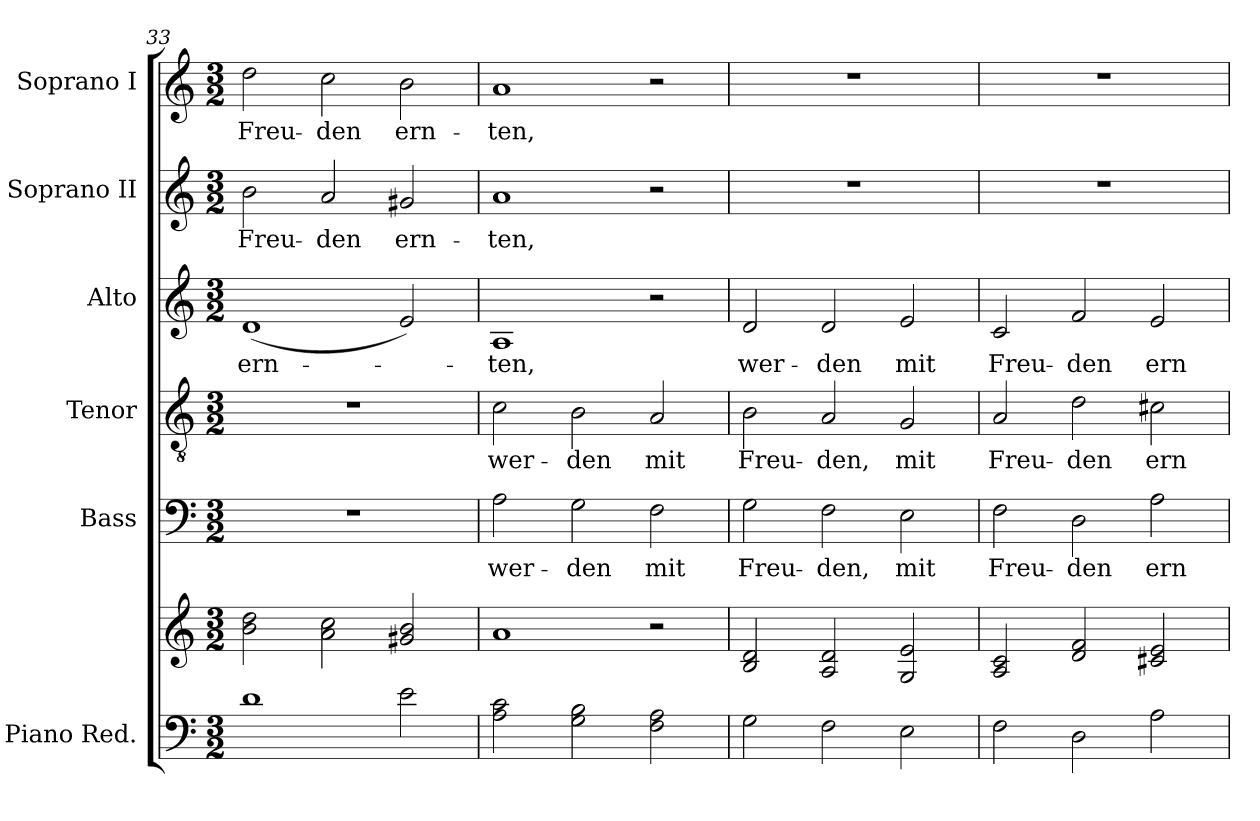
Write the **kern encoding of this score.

**kern	**kern	**kern	**text	**kern	**text	**kern	**text	**kern	**text	**kern	**text
*part6	*part6	*part5	*part5	*part4	*part4	*part3	*part3	*part2	*part2	*part1	*part1
*staff7	*staff6	*staff5	*staff5	*staff4	*staff4	*staff3	*staff3	*staff2	*staff2	*staff1	*staff1
*I"Piano Red.	*	*I"Bass	*	*I"Tenor	*	*I"Alto	*	*I"Soprano II	*	*I"Soprano I	*
*	*	*I'B	*	*I'T	*	*I'A	*	*I'S II	*	*I'S I	*
*clefF4	*clefG2	*clefF4	*	*clefGv2	*	*clefG2	*	*clefG2	*	*clefG2	*
*	*	*ITrd7c12	*	*ITrd7c12	*	*	*	*	*	*	*
*k[]	*k[]	*k[]	*	*k[]	*	*k[]	*	*k[]	*	*k[]	*
*C:	*C:	*C:	*	*C:	*	*C:	*	*C:	*	*C:	*
*M3/2	*M3/2	*M3/2	*	*M3/2	*	*M3/2	*	*M3/2	*	*M3/2	*
=33	=33	=33	=33	=33	=33	=33	=33	=33	=33	=33	=33
!	!	!LO:N:vis=1	!	!LO:N:vis=1	!	!	!	!	!	!	!
!	!	!	!	!	!	!	!LO:LY:b:color=#000000	!	!	!	!
!	!	!	!	!	!	!	!	!	!LO:LY:b:color=#000000	!	!
!	!	!	!	!	!	!	!	!	!	!	!LO:LY:b:color=#000000
1di	2bi\ 2ddi	1.r	.	1.r	.	(1di	ern-	2bi\	Freu-	2ddi\	Freu-
!	!	!	!	!	!	!	!	!	!LO:LY:b:color=#000000	!	!
!	!	!	!	!	!	!	!	!	!	!	!LO:LY:b:color=#000000
.	2ai\ 2cci	.	.	.	.	.	.	2ai/	-den	2cci\	-den
!	!	!	!	!	!	!	!	!	!LO:LY:b:color=#000000	!	!
!	!	!	!	!	!	!	!	!	!	!	!LO:LY:b:color=#000000
2ei\	2g#Xi/ 2bi	.	.	.	.	2ei/)	.	2g#Xi/	ern-	2bi\	ern-
=34	=34	=34	=34	=34	=34	=34	=34	=34	=34	=34	=34
!	!	!	!LO:LY:b:color=#000000	!	!	!	!	!	!	!	!
!	!	!	!	!	!LO:LY:b:color=#000000	!	!	!	!	!	!
!	!	!	!	!	!	!	!LO:LY:b:color=#000000	!	!	!	!
!	!	!	!	!	!	!	!	!	!LO:LY:b:color=#000000	!	!
!	!	!	!	!	!	!	!	!	!	!	!LO:LY:b:color=#000000
2Ai\ 2ci	1ai	2AAi\	wer-	2Ci\	wer-	1Ai	-ten,	1ai	-ten,	1ai	-ten,
!	!	!	!LO:LY:b:color=#000000	!	!	!	!	!	!	!	!
!	!	!	!	!	!LO:LY:b:color=#000000	!	!	!	!	!	!
2Gi\ 2Bi	.	2GGi\	-den	2BBi\	-den	.	.	.	.	.	.
!	!	!	!LO:LY:b:color=#000000	!	!	!	!	!	!	!	!
!	!	!	!	!	!LO:LY:b:color=#000000	!	!	!	!	!	!
2Fi\ 2Ai	2r	2FFi\	mit	2AAi/	mit	2r	.	2r	.	2r	.
=35	=35	=35	=35	=35	=35	=35	=35	=35	=35	=35	=35
!	!	!	!LO:LY:b:color=#000000	!	!	!	!	!	!	!	!
!	!	!	!	!	!LO:LY:b:color=#000000	!	!	!	!	!	!
!	!	!	!	!	!	!	!LO:LY:b:color=#000000	!LO:N:vis=1	!	!LO:N:vis=1	!
2Gi\	2Bi/ 2di	2GGi\	Freu-	2BBi\	Freu-	2di/	wer-	1.r	.	1.r	.
!	!	!	!LO:LY:b:color=#000000	!	!	!	!	!	!	!	!
!	!	!	!	!	!LO:LY:b:color=#000000	!	!	!	!	!	!
!	!	!	!	!	!	!	!LO:LY:b:color=#000000	!	!	!	!
2Fi\	2Ai/ 2di	2FFi\	-den,	2AAi/	-den,	2di/	-den	.	.	.	.
!	!	!	!LO:LY:b:color=#000000	!	!	!	!	!	!	!	!
!	!	!	!	!	!LO:LY:b:color=#000000	!	!	!	!	!	!
!	!	!	!	!	!	!	!LO:LY:b:color=#000000	!	!	!	!
2Ei\	2Gi/ 2ei	2EEi\	mit	2GGi/	mit	2ei/	mit	.	.	.	.
=36	=36	=36	=36	=36	=36	=36	=36	=36	=36	=36	=36
!	!	!	!LO:LY:b:color=#000000	!	!	!	!	!	!	!	!
!	!	!	!	!	!LO:LY:b:color=#000000	!	!	!	!	!	!
!	!	!	!	!	!	!	!LO:LY:b:color=#000000	!LO:N:vis=1	!	!LO:N:vis=1	!
2Fi\	2Ai/ 2ci	2FFi\	Freu-	2AAi/	Freu-	2ci/	Freu-	1.r	.	1.r	.
!	!	!	!LO:LY:b:color=#000000	!	!	!	!	!	!	!	!
!	!	!	!	!	!LO:LY:b:color=#000000	!	!	!	!	!	!
!	!	!	!	!	!	!	!LO:LY:b:color=#000000	!	!	!	!
2Di\	2di/ 2fi	2DDi\	-den	2Di\	-den	2fi/	-den	.	.	.	.
!	!	!	!LO:LY:b:color=#000000	!	!	!	!	!	!	!	!
!	!	!	!	!	!LO:LY:b:color=#000000	!	!	!	!	!	!
!	!	!	!	!	!	!	!LO:LY:b:color=#000000	!	!	!	!
2Ai\	2c#Xi/ 2ei	2AAi\	ern-	2C#Xi\	ern-	2ei/	ern-	.	.	.	.
=	=	=	=	=	=	=	=	=	=	=	=
*-	*-	*-	*-	*-	*-	*-	*-	*-	*-	*-	*-
